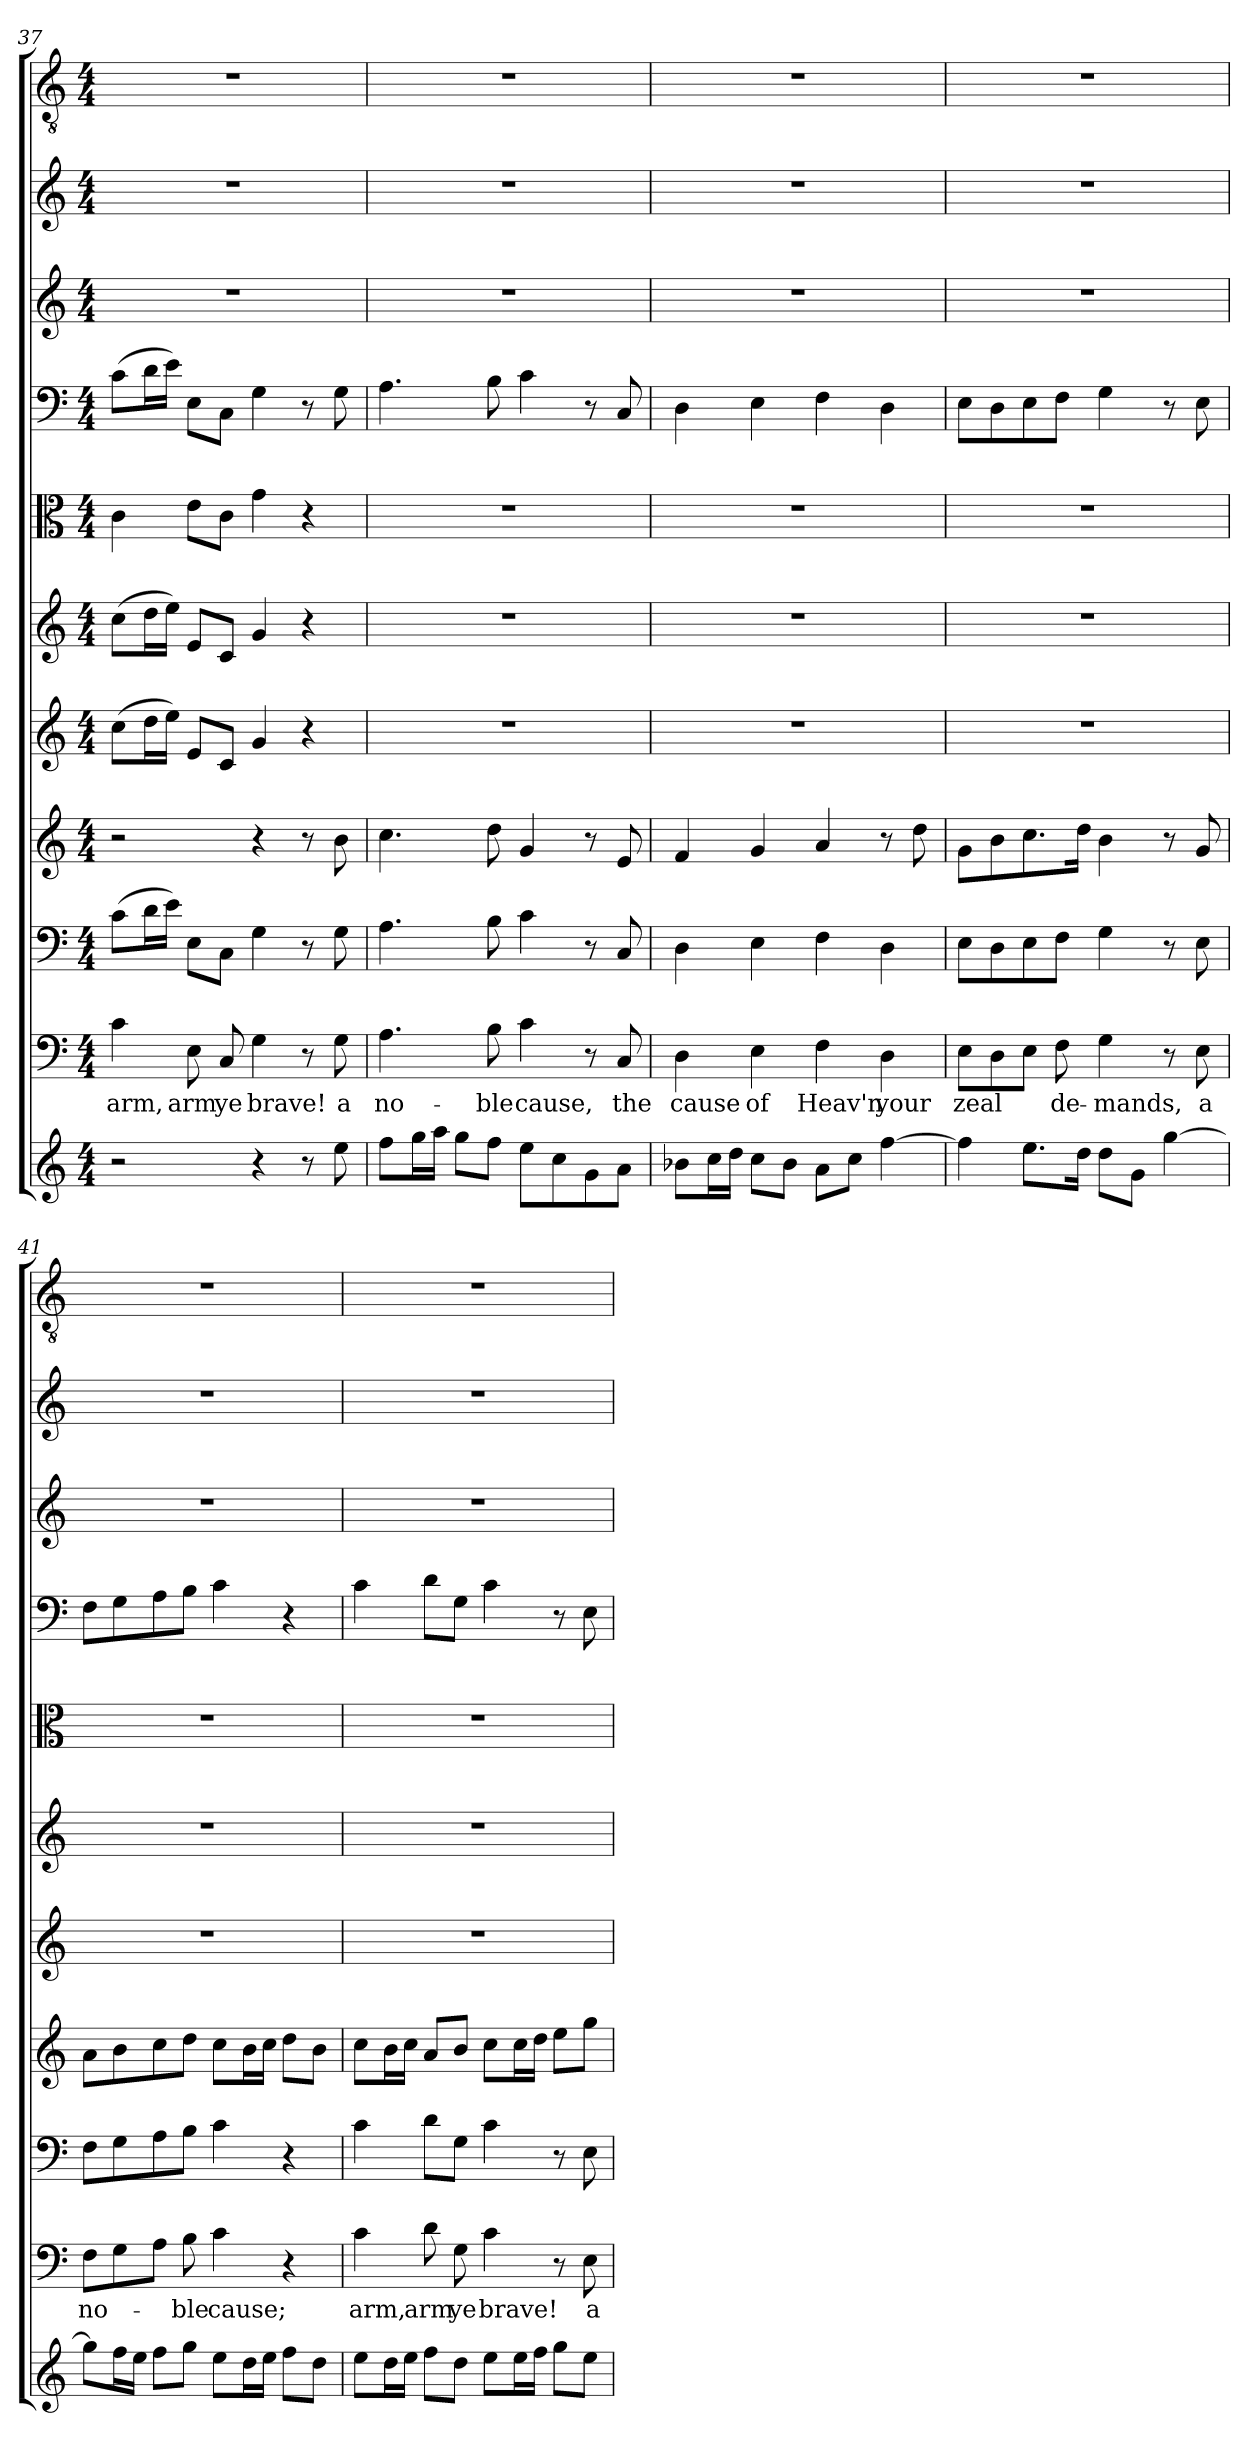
**kern	**kern	**text	**kern	**kern	**kern	**kern	**kern	**kern	**kern	**kern	**kern
*part11	*part10	*part10	*part9	*part8	*part7	*part6	*part5	*part4	*part3	*part2	*part1
*staff11	*staff10	*staff10	*staff9	*staff8	*staff7	*staff6	*staff5	*staff4	*staff3	*staff2	*staff1
*clefG2	*clefF4	*	*clefF4	*clefG2	*clefG2	*clefG2	*clefC3	*clefF4	*clefG2	*clefG2	*clefGv2
*k[]	*k[]	*	*k[]	*k[]	*k[]	*k[]	*k[]	*k[]	*k[]	*k[]	*k[]
*C:	*C:	*	*C:	*C:	*C:	*C:	*C:	*C:	*C:	*C:	*C:
*M4/4	*M4/4	*	*M4/4	*M4/4	*M4/4	*M4/4	*M4/4	*M4/4	*M4/4	*M4/4	*M4/4
=37	=37	=37	=37	=37	=37	=37	=37	=37	=37	=37	=37
2r	4c\	arm,	(8c\L	2r	(8cc\L	(8cc\L	4c\	(8c\L	1r	1r	1r
.	.	.	16d\L	.	16dd\L	16dd\L	.	16d\L	.	.	.
.	.	.	16e\JJ)	.	16ee\JJ)	16ee\JJ)	.	16e\JJ)	.	.	.
.	8E\	arm	8E\L	.	8e/L	8e/L	8e\L	8E\L	.	.	.
.	8C/	ye	8C\J	.	8c/J	8c/J	8c\J	8C\J	.	.	.
4r	4G\	brave!	4G\	4r	4g/	4g/	4g\	4G\	.	.	.
8r	8r	.	8r	8r	4r	4r	4r	8r	.	.	.
8ee\	8G\	a	8G\	8b\	.	.	.	8G\	.	.	.
=38	=38	=38	=38	=38	=38	=38	=38	=38	=38	=38	=38
8ff\L	4.A\	no-	4.A\	4.cc\	1r	1r	1r	4.A\	1r	1r	1r
16gg\L	.	.	.	.	.	.	.	.	.	.	.
16aa\JJ	.	.	.	.	.	.	.	.	.	.	.
8gg\L	.	.	.	.	.	.	.	.	.	.	.
8ff\J	8B\	-ble	8B\	8dd\	.	.	.	8B\	.	.	.
8ee\L	4c\	cause,	4c\	4g/	.	.	.	4c\	.	.	.
8cc\	.	.	.	.	.	.	.	.	.	.	.
8g\	8r	.	8r	8r	.	.	.	8r	.	.	.
8a\J	8C/	the	8C/	8e/	.	.	.	8C/	.	.	.
=39	=39	=39	=39	=39	=39	=39	=39	=39	=39	=39	=39
8b-X\L	4D\	cause	4D\	4f/	1r	1r	1r	4D\	1r	1r	1r
16cc\L	.	.	.	.	.	.	.	.	.	.	.
16dd\JJ	.	.	.	.	.	.	.	.	.	.	.
8cc\L	4E\	of	4E\	4g/	.	.	.	4E\	.	.	.
8b-\J	.	.	.	.	.	.	.	.	.	.	.
8a\L	4F\	Heav'n	4F\	4a/	.	.	.	4F\	.	.	.
8cc\J	.	.	.	.	.	.	.	.	.	.	.
[4ff\	4D\	your	4D\	8r	.	.	.	4D\	.	.	.
.	.	.	.	8dd\	.	.	.	.	.	.	.
=40	=40	=40	=40	=40	=40	=40	=40	=40	=40	=40	=40
4ff\]	8E\L	zeal	8E\L	8g\L	1r	1r	1r	8E\L	1r	1r	1r
.	8D\	.	8D\	8b\	.	.	.	8D\	.	.	.
8.ee\L	8E\J	.	8E\	8.cc\	.	.	.	8E\	.	.	.
.	8F\	de-	8F\J	.	.	.	.	8F\J	.	.	.
16dd\Jk	.	.	.	16dd\Jk	.	.	.	.	.	.	.
8dd\L	4G\	-mands,	4G\	4b\	.	.	.	4G\	.	.	.
8g\J	.	.	.	.	.	.	.	.	.	.	.
[4gg\	8r	.	8r	8r	.	.	.	8r	.	.	.
.	8E\	a	8E\	8g/	.	.	.	8E\	.	.	.
=41	=41	=41	=41	=41	=41	=41	=41	=41	=41	=41	=41
8gg\L]	8F\L	no-	8F\L	8a\L	1r	1r	1r	8F\L	1r	1r	1r
16ff\L	8G\	.	8G\	8b\	.	.	.	8G\	.	.	.
16ee\JJ	.	.	.	.	.	.	.	.	.	.	.
8ff\L	8A\J	.	8A\	8cc\	.	.	.	8A\	.	.	.
8gg\J	8B\	-ble	8B\J	8dd\J	.	.	.	8B\J	.	.	.
8ee\L	4c\	cause;	4c\	8cc\L	.	.	.	4c\	.	.	.
16dd\L	.	.	.	16b\L	.	.	.	.	.	.	.
16ee\JJ	.	.	.	16cc\JJ	.	.	.	.	.	.	.
8ff\L	4r	.	4r	8dd\L	.	.	.	4r	.	.	.
8dd\J	.	.	.	8b\J	.	.	.	.	.	.	.
=42	=42	=42	=42	=42	=42	=42	=42	=42	=42	=42	=42
8ee\L	4c\	arm,	4c\	8cc\L	1r	1r	1r	4c\	1r	1r	1r
16dd\L	.	.	.	16b\L	.	.	.	.	.	.	.
16ee\JJ	.	.	.	16cc\JJ	.	.	.	.	.	.	.
8ff\L	8d\	arm	8d\L	8a/L	.	.	.	8d\L	.	.	.
8dd\J	8G\	ye	8G\J	8b/J	.	.	.	8G\J	.	.	.
8ee\L	4c\	brave!	4c\	8cc\L	.	.	.	4c\	.	.	.
16ee\L	.	.	.	16cc\L	.	.	.	.	.	.	.
16ff\JJ	.	.	.	16dd\JJ	.	.	.	.	.	.	.
8gg\L	8r	.	8r	8ee\L	.	.	.	8r	.	.	.
8ee\J	8E\	a	8E\	8gg\J	.	.	.	8E\	.	.	.
=	=	=	=	=	=	=	=	=	=	=	=
*-	*-	*-	*-	*-	*-	*-	*-	*-	*-	*-	*-
